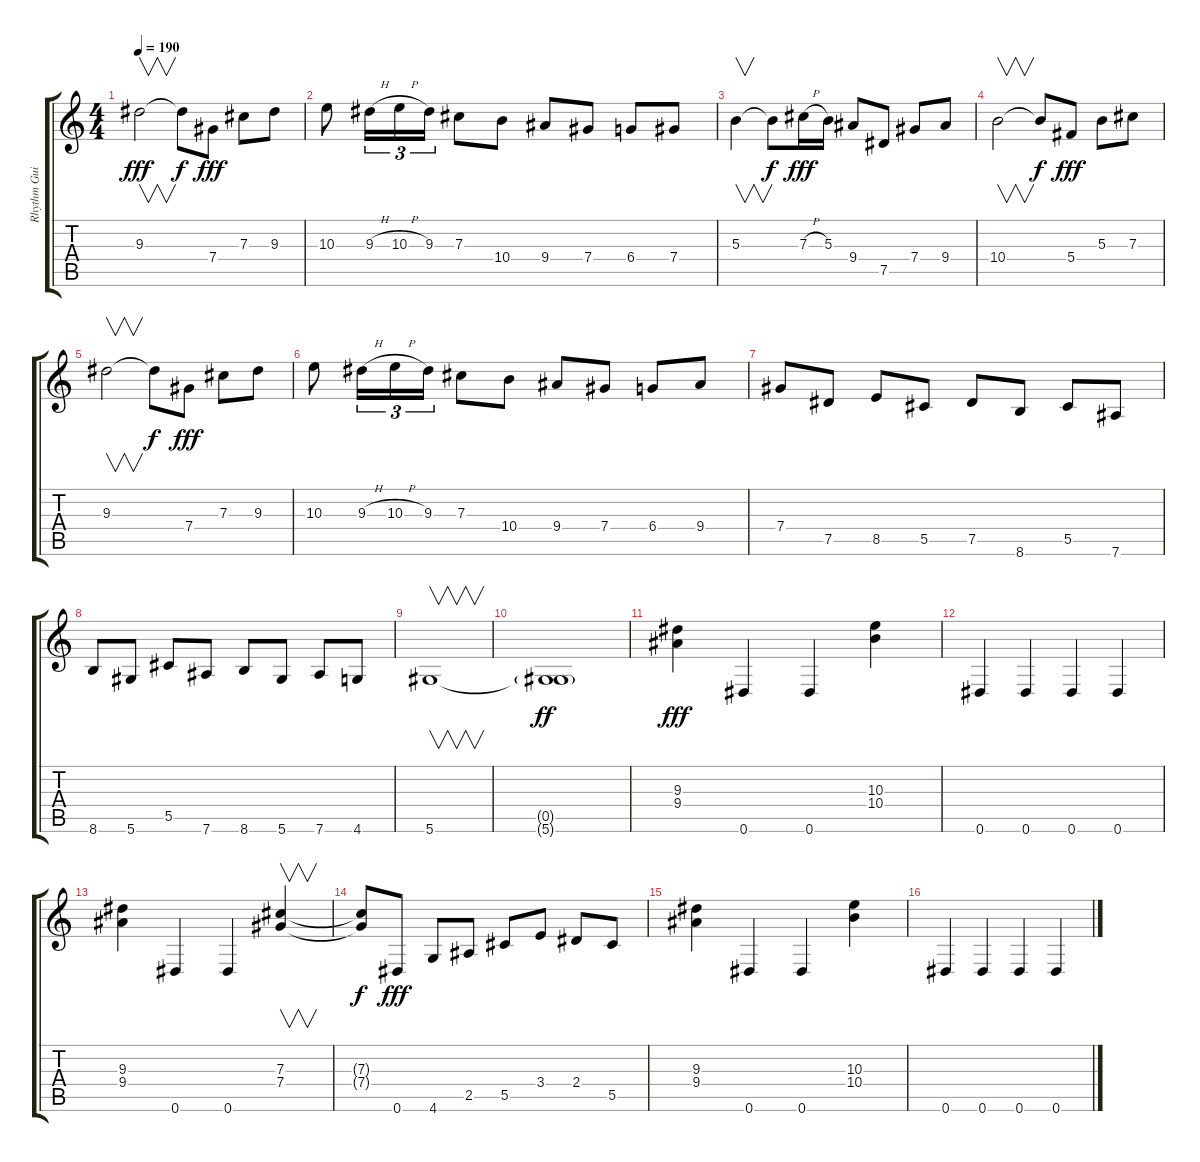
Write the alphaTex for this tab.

\track ("Rhythm Guitar" "Rhythm Gui") {instrument overdrivenguitar}
\staff {score tabs}
\tuning (Eb4 Bb3 Gb3 Db3 Ab2 Eb2) {hide}
\ts (4 4)
\tempo 190
\clef g2
\ks c
9.3.2{v dy fff} 9.3{t}.8{dy f} 7.4.8{dy fff} 7.3.8 9.3.8 |
10.3.8 9.3{h}.16{tu (3 2)} 10.3{h}.16{tu (3 2)} 9.3.16{tu (3 2)} 7.3.8 10.4.8 9.4.8 7.4.8 6.4.8 7.4.8 |
5.3.4{v} 5.3{t}.8{dy f} 7.3{h}.16{dy fff} 5.3.16 9.4.8 7.5.8 7.4.8 9.4.8 |
10.4.2{v} 10.4{t}.8{dy f} 5.4.8{dy fff} 5.3.8 7.3.8 |
9.3.2{v} 9.3{t}.8{dy f} 7.4.8{dy fff} 7.3.8 9.3.8 |
10.3.8 9.3{h}.16{tu (3 2)} 10.3{h}.16{tu (3 2)} 9.3.16{tu (3 2)} 7.3.8 10.4.8 9.4.8 7.4.8 6.4.8 9.4.8 |
7.4.8 7.5.8 8.5.8 5.5.8 7.5.8 8.6.8 5.5.8 7.6.8 |
8.6.8 5.6.8 5.5.8 7.6.8 8.6.8 5.6.8 7.6.8 4.6.8 |
5.6.1{v} |
(0.5{g} 5.6{t}).1{dy ff} |
(9.3 9.4).4{dy fff} 0.6.4 0.6.4 (10.3 10.4).4 |
0.6.4 0.6.4 0.6.4 0.6.4 |
(9.3 9.4).4 0.6.4 0.6.4 (7.3 7.4).4{v} |
(7.3{t} 7.4{t}).8{dy f} 0.6.8{dy fff} 4.6.8 2.5.8 5.5.8 3.4.8 2.4.8 5.5.8 |
(9.3 9.4).4 0.6.4 0.6.4 (10.3 10.4).4 |
0.6.4 0.6.4 0.6.4 0.6.4
